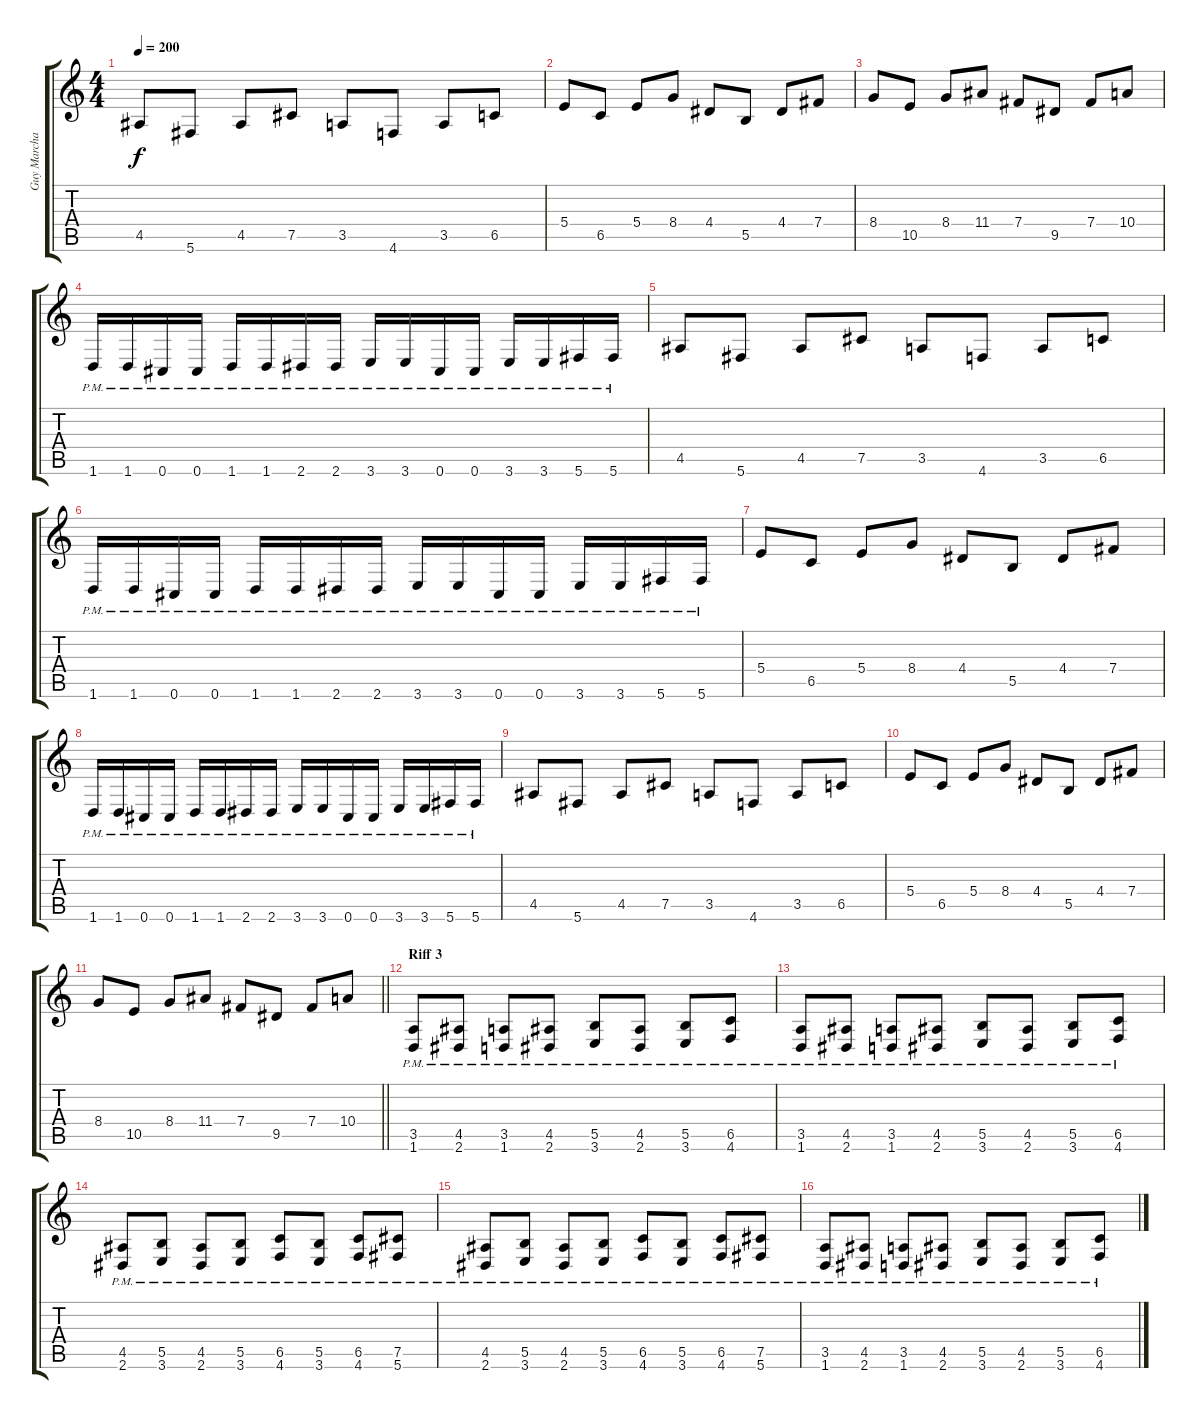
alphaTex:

\track ("Guy Marchais" "Guy Marcha") {instrument distortionguitar}
\staff {score tabs}
\tuning (Db4 Ab3 E3 B2 Gb2 Db2) {hide}
\ts (4 4)
\tempo 200
\clef g2
\ks c
4.5.8{dy f} 5.6.8 4.5.8 7.5.8 3.5.8 4.6.8 3.5.8 6.5.8 |
5.4.8 6.5.8 5.4.8 8.4.8 4.4.8 5.5.8 4.4.8 7.4.8 |
8.4.8 10.5.8 8.4.8 11.4.8 7.4.8 9.5.8 7.4.8 10.4.8 |
1.6{pm}.16 1.6{pm}.16 0.6{pm}.16 0.6{pm}.16 1.6{pm}.16 1.6{pm}.16 2.6{pm}.16 2.6{pm}.16 3.6{pm}.16 3.6{pm}.16 0.6{pm}.16 0.6{pm}.16 3.6{pm}.16 3.6{pm}.16 5.6{pm}.16 5.6{pm}.16 |
4.5.8 5.6.8 4.5.8 7.5.8 3.5.8 4.6.8 3.5.8 6.5.8 |
1.6{pm}.16 1.6{pm}.16 0.6{pm}.16 0.6{pm}.16 1.6{pm}.16 1.6{pm}.16 2.6{pm}.16 2.6{pm}.16 3.6{pm}.16 3.6{pm}.16 0.6{pm}.16 0.6{pm}.16 3.6{pm}.16 3.6{pm}.16 5.6{pm}.16 5.6{pm}.16 |
5.4.8 6.5.8 5.4.8 8.4.8 4.4.8 5.5.8 4.4.8 7.4.8 |
1.6{pm}.16 1.6{pm}.16 0.6{pm}.16 0.6{pm}.16 1.6{pm}.16 1.6{pm}.16 2.6{pm}.16 2.6{pm}.16 3.6{pm}.16 3.6{pm}.16 0.6{pm}.16 0.6{pm}.16 3.6{pm}.16 3.6{pm}.16 5.6{pm}.16 5.6{pm}.16 |
4.5.8 5.6.8 4.5.8 7.5.8 3.5.8 4.6.8 3.5.8 6.5.8 |
5.4.8 6.5.8 5.4.8 8.4.8 4.4.8 5.5.8 4.4.8 7.4.8 |
\barLineRight lightlight
8.4.8 10.5.8 8.4.8 11.4.8 7.4.8 9.5.8 7.4.8 10.4.8 |
\section ("" "Riff 3")
(3.5{pm} 1.6{pm}).8 (4.5{pm} 2.6{pm}).8 (3.5{pm} 1.6{pm}).8 (4.5{pm} 2.6{pm}).8 (5.5{pm} 3.6{pm}).8 (4.5{pm} 2.6{pm}).8 (5.5{pm} 3.6{pm}).8 (6.5{pm} 4.6{pm}).8 |
(3.5{pm} 1.6{pm}).8 (4.5{pm} 2.6{pm}).8 (3.5{pm} 1.6{pm}).8 (4.5{pm} 2.6{pm}).8 (5.5{pm} 3.6{pm}).8 (4.5{pm} 2.6{pm}).8 (5.5{pm} 3.6{pm}).8 (6.5{pm} 4.6{pm}).8 |
(4.5{pm} 2.6{pm}).8 (5.5{pm} 3.6{pm}).8 (4.5{pm} 2.6{pm}).8 (5.5{pm} 3.6{pm}).8 (6.5{pm} 4.6{pm}).8 (5.5{pm} 3.6{pm}).8 (6.5{pm} 4.6{pm}).8 (7.5{pm} 5.6{pm}).8 |
(4.5{pm} 2.6{pm}).8 (5.5{pm} 3.6{pm}).8 (4.5{pm} 2.6{pm}).8 (5.5{pm} 3.6{pm}).8 (6.5{pm} 4.6{pm}).8 (5.5{pm} 3.6{pm}).8 (6.5{pm} 4.6{pm}).8 (7.5{pm} 5.6{pm}).8 |
(3.5{pm} 1.6{pm}).8 (4.5{pm} 2.6{pm}).8 (3.5{pm} 1.6{pm}).8 (4.5{pm} 2.6{pm}).8 (5.5{pm} 3.6{pm}).8 (4.5{pm} 2.6{pm}).8 (5.5{pm} 3.6{pm}).8 (6.5{pm} 4.6{pm}).8
